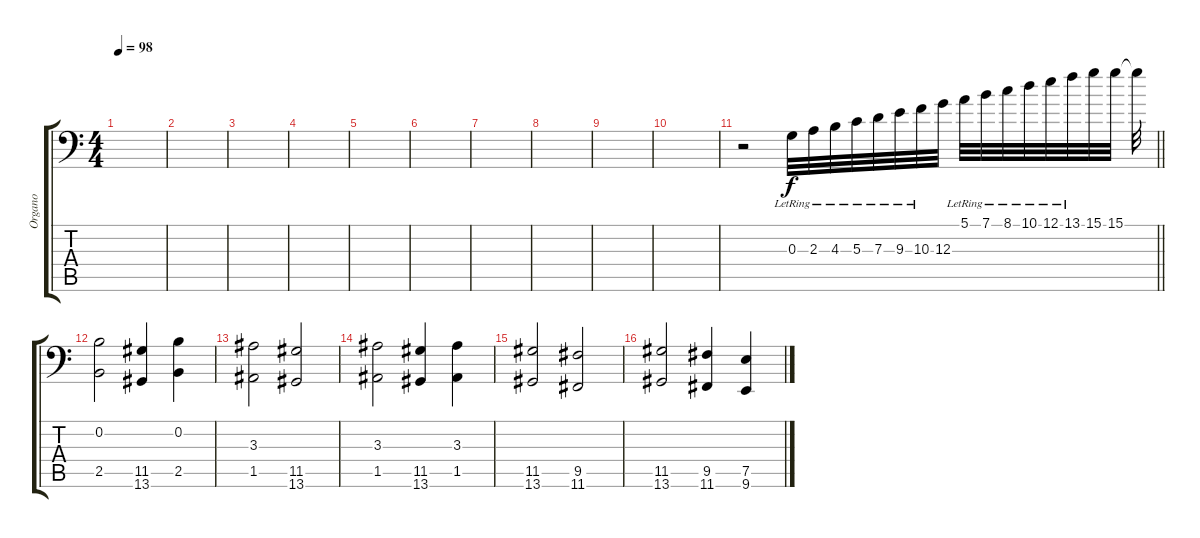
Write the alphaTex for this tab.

\track ("Organo" "Organo") {instrument drawbarorgan}
\staff {score tabs}
\tuning (E4 B3 G3 D3 A2 G1) {hide}
\ts (4 4)
\tempo 98
\clef f4
\ks c
|
|
|
|
|
|
|
|
|
|
\barLineRight lightlight
r.2 0.3{lr}.32{instrument violin} 2.3{lr}.32 4.3{lr}.32 5.3{lr}.32 7.3{lr}.32 9.3{lr}.32 10.3{lr}.32 12.3.32 5.1{lr}.32 7.1{lr}.32 8.1{lr}.32 10.1{lr}.32 12.1{lr}.32 13.1{lr}.32 15.1.32 15.1.32 15.1{t}.32 |
(0.2 2.5).2{instrument drawbarorgan} (11.5 13.6).4 (0.2 2.5).4 |
(3.3 1.5).2 (11.5 13.6).2 |
(3.3 1.5).2 (11.5 13.6).4 (3.3 1.5).4 |
(11.5 13.6).2 (9.5 11.6).2 |
(11.5 13.6).2 (9.5 11.6).4 (7.5 9.6).4
